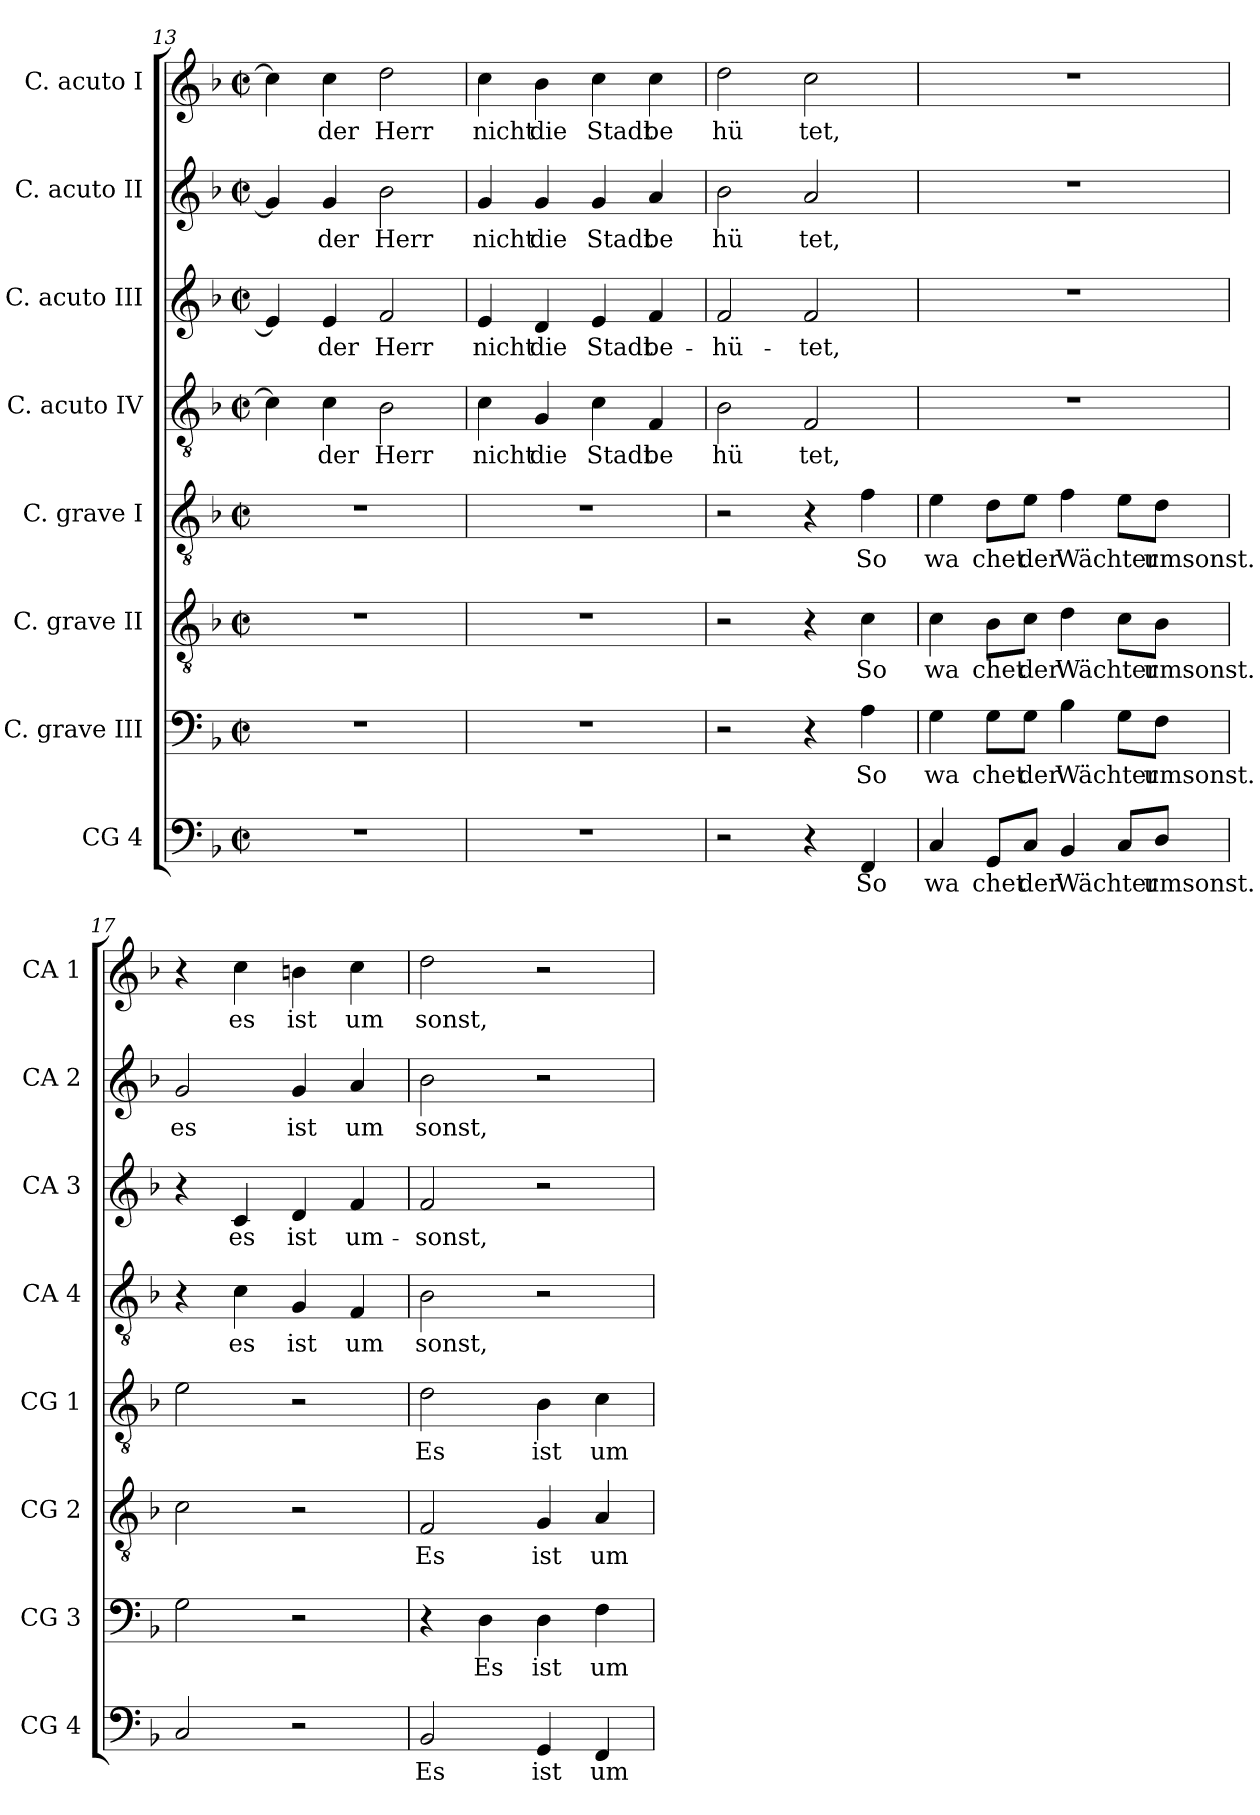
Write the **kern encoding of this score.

**kern	**text	**kern	**text	**kern	**text	**kern	**text	**kern	**text	**kern	**text	**kern	**text	**kern	**text
*part8	*part8	*part7	*part7	*part6	*part6	*part5	*part5	*part4	*part4	*part3	*part3	*part2	*part2	*part1	*part1
*staff8	*staff8	*staff7	*staff7	*staff6	*staff6	*staff5	*staff5	*staff4	*staff4	*staff3	*staff3	*staff2	*staff2	*staff1	*staff1
*I"CG 4	*	*I"C. grave III	*	*I"C. grave II	*	*I"C. grave I	*	*I"C. acuto IV	*	*I"C. acuto III	*	*I"C. acuto II	*	*I"C. acuto I	*
*I'CG 4	*	*I'CG 3	*	*I'CG 2	*	*I'CG 1	*	*I'CA 4	*	*I'CA 3	*	*I'CA 2	*	*I'CA 1	*
*clefF4	*	*clefF4	*	*clefGv2	*	*clefGv2	*	*clefGv2	*	*clefG2	*	*clefG2	*	*clefG2	*
*ITrd-3c-5	*	*ITrd-3c-5	*	*	*	*ITrd-3c-5	*	*ITrd-3c-5	*	*ITrd-3c-5	*	*ITrd-3c-5	*	*ITrd-3c-5	*
*k[b-e-]	*	*k[b-e-]	*	*k[b-]	*	*k[b-e-]	*	*k[b-e-]	*	*k[b-e-]	*	*k[b-e-]	*	*k[b-e-]	*
*B-:	*	*B-:	*	*F:	*	*B-:	*	*B-:	*	*B-:	*	*B-:	*	*B-:	*
*M2/2	*	*M2/2	*	*M2/2	*	*M2/2	*	*M2/2	*	*M2/2	*	*M2/2	*	*M2/2	*
*met(c|)	*	*met(c|)	*	*met(c|)	*	*met(c|)	*	*met(c|)	*	*met(c|)	*	*met(c|)	*	*met(c|)	*
=13	=13	=13	=13	=13	=13	=13	=13	=13	=13	=13	=13	=13	=13	=13	=13
1r	.	1r	.	1r	.	1r	.	4f\]	.	4a/]	.	4cc/]	.	4ff\]	.
!	!	!	!	!	!	!	!	!	!LO:LY:b:cj	!	!LO:LY:b:cj	!	!LO:LY:b:cj	!	!LO:LY:b:cj
.	.	.	.	.	.	.	.	4f\	der	4a/	der	4cc/	der	4ff\	der
!	!	!	!	!	!	!	!	!	!LO:LY:b:cj	!	!LO:LY:b:cj	!	!LO:LY:b:cj	!	!LO:LY:b:cj
.	.	.	.	.	.	.	.	2e-\	Herr	2b-/	Herr	2ee-\	Herr	2gg\	Herr
!!LO:PB:g=z
=14	=14	=14	=14	=14	=14	=14	=14	=14	=14	=14	=14	=14	=14	=14	=14
!	!	!	!	!	!	!	!	!	!LO:LY:b:cj	!	!LO:LY:b:cj	!	!LO:LY:b:cj	!	!LO:LY:b:cj
1r	.	1r	.	1r	.	1r	.	4f\	nicht	4a/	nicht	4cc/	nicht	4ff\	nicht
!	!	!	!	!	!	!	!	!	!LO:LY:b:cj	!	!LO:LY:b:cj	!	!LO:LY:b:cj	!	!LO:LY:b:cj
.	.	.	.	.	.	.	.	4c/	die	4g/	die	4cc/	die	4ee-\	die
!	!	!	!	!	!	!	!	!	!LO:LY:b:cj	!	!LO:LY:b:cj	!	!LO:LY:b:cj	!	!LO:LY:b:cj
.	.	.	.	.	.	.	.	4f\	Stadt	4a/	Stadt	4cc/	Stadt	4ff\	Stadt
!	!	!	!	!	!	!	!	!	!LO:LY:b:cj	!	!LO:LY:b:cj	!	!LO:LY:b:cj	!	!LO:LY:b:cj
.	.	.	.	.	.	.	.	4B-/	be	4b-/	be-	4dd/	be	4ff\	be
=15	=15	=15	=15	=15	=15	=15	=15	=15	=15	=15	=15	=15	=15	=15	=15
!	!	!	!	!	!	!	!	!	!LO:LY:b:cj	!	!LO:LY:b:cj	!	!LO:LY:b:cj	!	!LO:LY:b:cj
2r	.	2r	.	2r	.	2r	.	2e-\	hü	2b-/	-hü-	2ee-\	hü	2gg\	hü
!	!	!	!	!	!	!	!	!	!LO:LY:b:cj	!	!LO:LY:b:cj	!	!LO:LY:b:cj	!	!LO:LY:b:cj
4r	.	4r	.	4r	.	4r	.	2B-/	tet,	2b-/	-tet,	2dd/	tet,	2ff\	tet,
!	!LO:LY:b:cj	!	!LO:LY:b:cj	!	!LO:LY:b:cj	!	!LO:LY:b:cj	!	!	!	!	!	!	!	!
4BB-/	So	4d\	So	4c\	So	4b-\	So	.	.	.	.	.	.	.	.
=16	=16	=16	=16	=16	=16	=16	=16	=16	=16	=16	=16	=16	=16	=16	=16
!	!LO:LY:b:cj	!	!LO:LY:b:cj	!	!LO:LY:b:cj	!	!LO:LY:b:cj	!	!	!	!	!	!	!	!
4F/	wa	4c\	wa	4c\	wa	4a\	wa	1r	.	1r	.	1r	.	1r	.
!	!LO:LY:b:cj	!	!LO:LY:b:cj	!	!LO:LY:b:cj	!	!LO:LY:b:cj	!	!	!	!	!	!	!	!
8C/L	chet	8c\L	chet	8B-\L	chet	8g\L	chet	.	.	.	.	.	.	.	.
!	!LO:LY:b:cj	!	!LO:LY:b:cj	!	!LO:LY:b:cj	!	!LO:LY:b:cj	!	!	!	!	!	!	!	!
8F/J	der	8c\J	der	8c\J	der	8a\J	der	.	.	.	.	.	.	.	.
!	!LO:LY:b:cj	!	!LO:LY:b:cj	!	!LO:LY:b:cj	!	!LO:LY:b:cj	!	!	!	!	!	!	!	!
4E-/	Wächter	4e-\	Wächter	4d\	Wächter	4b-\	Wächter	.	.	.	.	.	.	.	.
8F/L	.	8c\L	.	8c\L	.	8a\L	.	.	.	.	.	.	.	.	.
!	!LO:LY:b	!	!LO:LY:b	!	!LO:LY:b	!	!LO:LY:b	!	!	!	!	!	!	!	!
8G/J	umsonst.	8B-\J	umsonst.	8B-\J	umsonst.	8g\J	umsonst.	.	.	.	.	.	.	.	.
=17	=17	=17	=17	=17	=17	=17	=17	=17	=17	=17	=17	=17	=17	=17	=17
!	!	!	!	!	!	!	!	!	!	!	!	!	!LO:LY:b:cj	!	!
2F/	.	2c\	.	2c\	.	2a\	.	4r	.	4r	.	2cc/	es	4r	.
!	!	!	!	!	!	!	!	!	!LO:LY:b:cj	!	!LO:LY:b:cj	!	!	!	!LO:LY:b:cj
.	.	.	.	.	.	.	.	4f\	es	4f/	es	.	.	4ff\	es
!	!	!	!	!	!	!	!	!	!LO:LY:b:cj	!	!LO:LY:b:cj	!	!LO:LY:b:cj	!	!LO:LY:b:cj
2r	.	2r	.	2r	.	2r	.	4c/	ist	4g/	ist	4cc/	ist	4een\	ist
!	!	!	!	!	!	!	!	!	!LO:LY:b:cj	!	!LO:LY:b:cj	!	!LO:LY:b:cj	!	!LO:LY:b:cj
.	.	.	.	.	.	.	.	4B-/	um	4b-/	um-	4dd/	um	4ff\	um
=18	=18	=18	=18	=18	=18	=18	=18	=18	=18	=18	=18	=18	=18	=18	=18
!	!LO:LY:b:cj	!	!	!	!LO:LY:b:cj	!	!LO:LY:b:cj	!	!LO:LY:b:cj	!	!LO:LY:b:cj	!	!LO:LY:b:cj	!	!LO:LY:b:cj
2E-/	Es	4r	.	2F/	Es	2g\	Es	2e-\	sonst,	2b-/	-sonst,	2ee-\	sonst,	2gg\	sonst,
!	!	!	!LO:LY:b:cj	!	!	!	!	!	!	!	!	!	!	!	!
.	.	4G\	Es	.	.	.	.	.	.	.	.	.	.	.	.
!	!LO:LY:b:cj	!	!LO:LY:b:cj	!	!LO:LY:b:cj	!	!LO:LY:b:cj	!	!	!	!	!	!	!	!
4C/	ist	4G\	ist	4G/	ist	4e-\	ist	2r	.	2r	.	2r	.	2r	.
!	!LO:LY:b:cj	!	!LO:LY:b:cj	!	!LO:LY:b:cj	!	!LO:LY:b:cj	!	!	!	!	!	!	!	!
4BB-/	um-	4B-\	um	4A/	um	4f\	um	.	.	.	.	.	.	.	.
=	=	=	=	=	=	=	=	=	=	=	=	=	=	=	=
*-	*-	*-	*-	*-	*-	*-	*-	*-	*-	*-	*-	*-	*-	*-	*-
